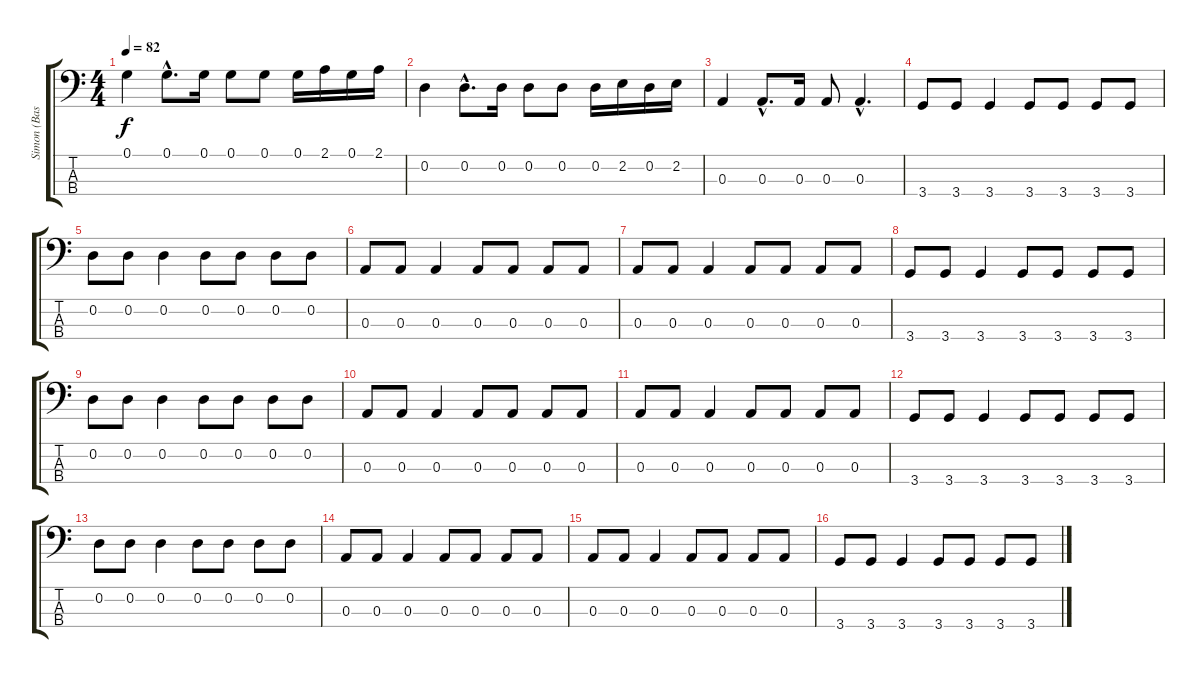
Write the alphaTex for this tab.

\track ("Simon (Bass)" "Simon (Bas") {instrument slapbass2}
\staff {score tabs}
\tuning (G2 D2 A1 E1) {hide}
\ts (4 4)
\tempo 82
\clef f4
\ks c
0.1.4{dy f} 0.1{hac}.8{d} 0.1.16 0.1.8 0.1.8 0.1.16 2.1.16 0.1.16 2.1.16 |
0.2.4 0.2{hac}.8{d} 0.2.16 0.2.8 0.2.8 0.2.16 2.2.16 0.2.16 2.2.16 |
0.3.4 0.3{hac}.8{d} 0.3.16 0.3.8 0.3{hac}.4{d} |
3.4.8 3.4.8 3.4.4 3.4.8 3.4.8 3.4.8 3.4.8 |
0.2.8 0.2.8 0.2.4 0.2.8 0.2.8 0.2.8 0.2.8 |
0.3.8 0.3.8 0.3.4 0.3.8 0.3.8 0.3.8 0.3.8 |
0.3.8 0.3.8 0.3.4 0.3.8 0.3.8 0.3.8 0.3.8 |
3.4.8 3.4.8 3.4.4 3.4.8 3.4.8 3.4.8 3.4.8 |
0.2.8 0.2.8 0.2.4 0.2.8 0.2.8 0.2.8 0.2.8 |
0.3.8 0.3.8 0.3.4 0.3.8 0.3.8 0.3.8 0.3.8 |
0.3.8 0.3.8 0.3.4 0.3.8 0.3.8 0.3.8 0.3.8 |
3.4.8 3.4.8 3.4.4 3.4.8 3.4.8 3.4.8 3.4.8 |
0.2.8 0.2.8 0.2.4 0.2.8 0.2.8 0.2.8 0.2.8 |
0.3.8 0.3.8 0.3.4 0.3.8 0.3.8 0.3.8 0.3.8 |
0.3.8 0.3.8 0.3.4 0.3.8 0.3.8 0.3.8 0.3.8 |
3.4.8 3.4.8 3.4.4 3.4.8 3.4.8 3.4.8 3.4.8
